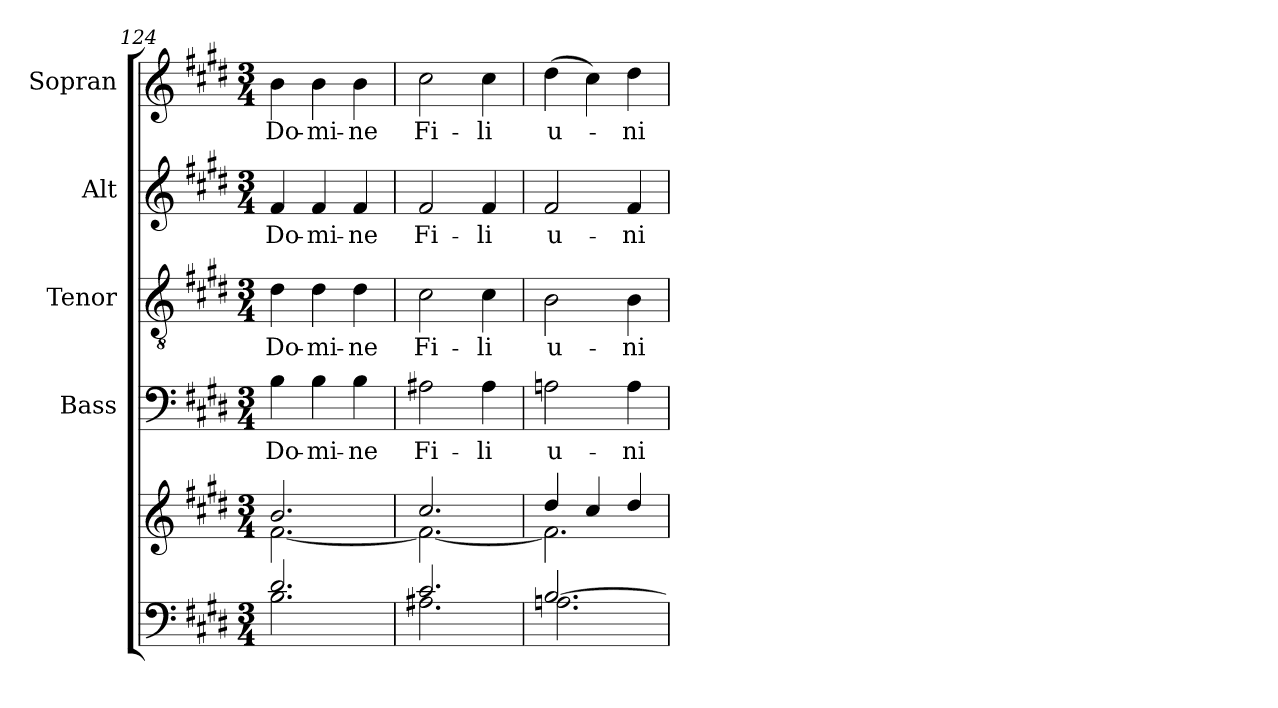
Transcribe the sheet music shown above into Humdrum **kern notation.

**kern	**kern	**kern	**text	**kern	**text	**kern	**text	**kern	**text
*part5	*part5	*part4	*part4	*part3	*part3	*part2	*part2	*part1	*part1
*staff6	*staff5	*staff4	*staff4	*staff3	*staff3	*staff2	*staff2	*staff1	*staff1
*	*	*I"Bass	*	*I"Tenor	*	*I"Alt	*	*I"Sopran	*
*	*	*I'B.	*	*I'T.	*	*I'A.	*	*I'S.	*
!!LO:PB:g=z
*clefF4	*clefG2	*clefF4	*	*clefGv2	*	*clefG2	*	*clefG2	*
*k[f#c#g#d#]	*k[f#c#g#d#]	*k[f#c#g#d#]	*	*k[f#c#g#d#]	*	*k[f#c#g#d#]	*	*k[f#c#g#d#]	*
*E:	*E:	*E:	*	*E:	*	*E:	*	*E:	*
*M3/4	*M3/4	*M3/4	*	*M3/4	*	*M3/4	*	*M3/4	*
=124	=124	=124	=124	=124	=124	=124	=124	=124	=124
*^	*^	*	*	*	*	*	*	*	*
!	!	!	!	!	!LO:LY:b	!	!LO:LY:b	!	!LO:LY:b	!	!LO:LY:b
2.d#/	2.B\	2.b/	[<2.f#\	4B\	Do-	4d#\	Do-	4f#/	Do-	4b\	Do-
!	!	!	!	!	!LO:LY:b	!	!LO:LY:b	!	!LO:LY:b	!	!LO:LY:b
.	.	.	.	4B\	-mi-	4d#\	-mi-	4f#/	-mi-	4b\	-mi-
!	!	!	!	!	!LO:LY:b	!	!LO:LY:b	!	!LO:LY:b	!	!LO:LY:b
.	.	.	.	4B\	-ne	4d#\	-ne	4f#/	-ne	4b\	-ne
=125	=125	=125	=125	=125	=125	=125	=125	=125	=125	=125	=125
!	!	!	!	!	!LO:LY:b	!	!LO:LY:b	!	!LO:LY:b	!	!LO:LY:b
2.c#/	2.A#X\	2.cc#/	2.f#\_	2A#X\	Fi-	2c#\	Fi-	2f#/	Fi-	2cc#\	Fi-
!	!	!	!	!	!LO:LY:b	!	!LO:LY:b	!	!LO:LY:b	!	!LO:LY:b
.	.	.	.	4A#\	-li	4c#\	-li	4f#/	-li	4cc#\	-li
=126	=126	=126	=126	=126	=126	=126	=126	=126	=126	=126	=126
!	!	!	!	!	!LO:LY:b	!	!LO:LY:b	!	!LO:LY:b	!	!LO:LY:b
[>2.B/	2.An\	4dd#/	2.f#\]	2An\	u-	2B\	u-	2f#/	u-	(>4dd#\	u-
.	.	4cc#/	.	.	.	.	.	.	.	4cc#\)	.
!	!	!	!	!	!LO:LY:b	!	!LO:LY:b	!	!LO:LY:b	!	!LO:LY:b
.	.	4dd#/	.	4A\	-ni-	4B\	-ni-	4f#/	-ni-	4dd#\	-ni-
*v	*v	*	*	*	*	*	*	*	*	*	*
*	*v	*v	*	*	*	*	*	*	*	*
=	=	=	=	=	=	=	=	=	=
*-	*-	*-	*-	*-	*-	*-	*-	*-	*-
